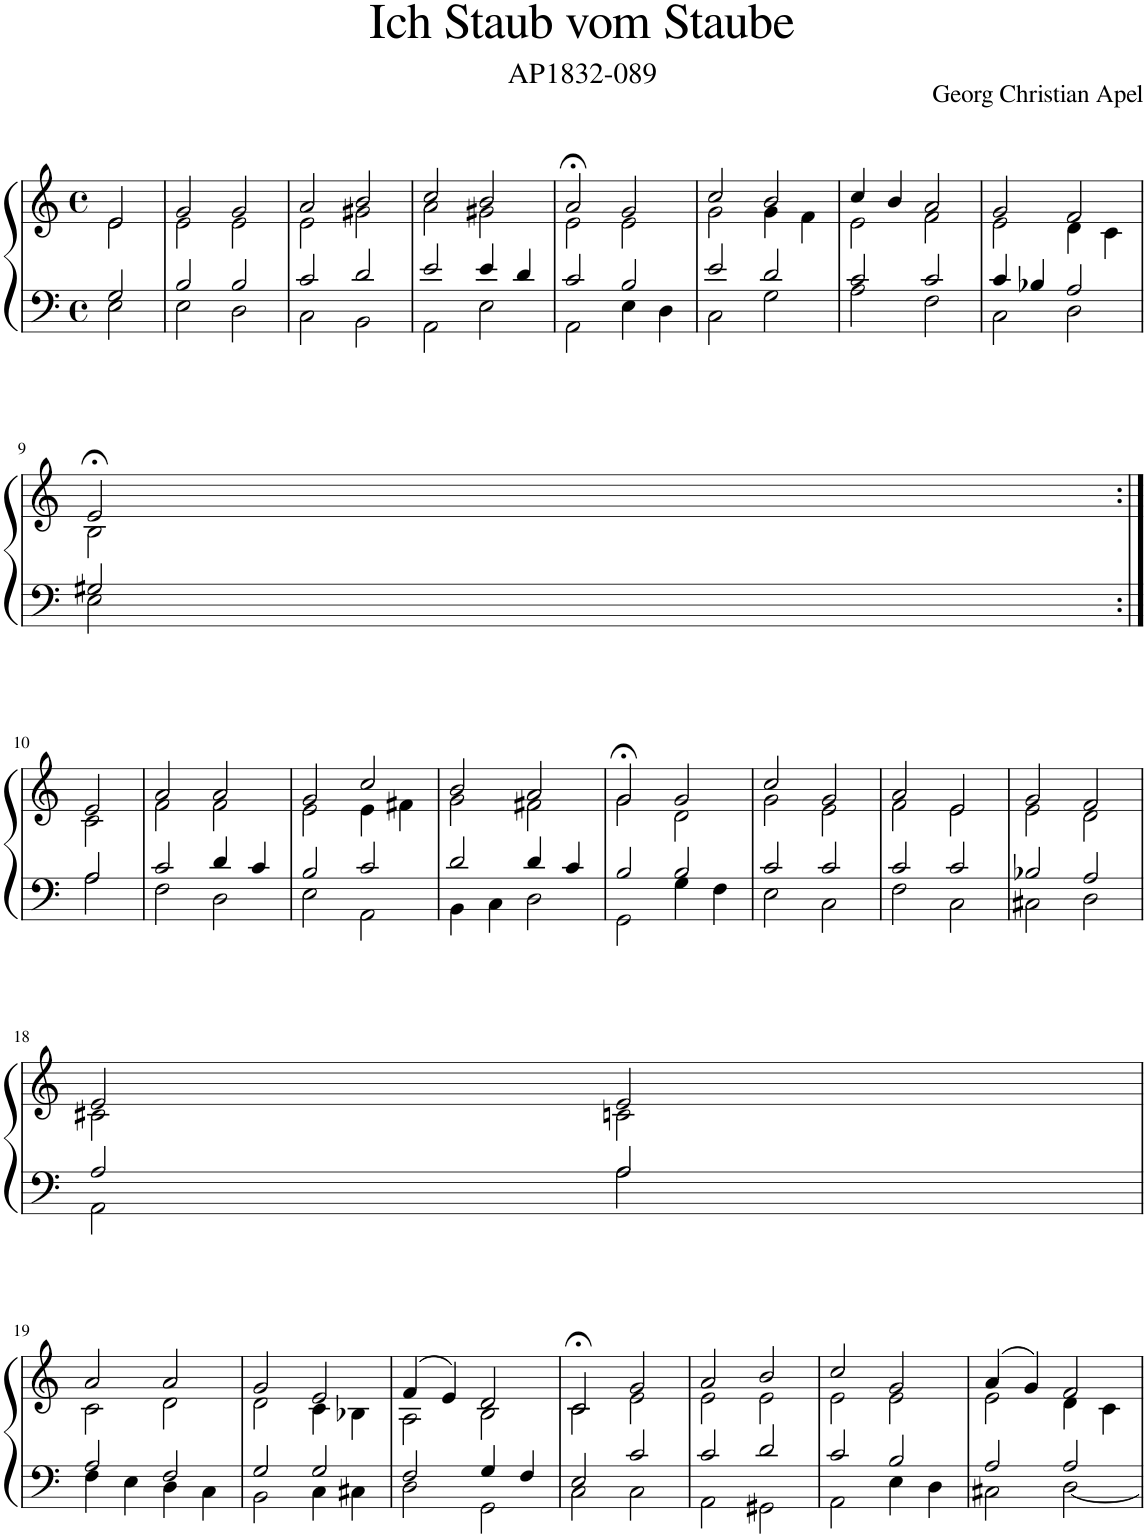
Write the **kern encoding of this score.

**kern	**kern
*part1	*part1
*staff2	*staff1
*I"Piano	*
*I'Pno.	*
*clefF4	*clefG2
*k[]	*k[]
*M4/4	*M4/4
*met(c)	*met(c)
=1	=1
*^	*^
2G/	2E\	2e/	2e\
=2	=2	=2	=2
2B/	2E\	2g/	2e\
2B/	2D\	2g/	2e\
=3	=3	=3	=3
2c/	2C\	2a/	2e\
2d/	2BB\	2b/	2g#X\
=4	=4	=4	=4
2e/	2AA\	2cc/	2a\
4e/	2E\	2b/	2g#X\
4d/	.	.	.
=5	=5	=5	=5
2c/	2AA\	2a;</	2e\
2B/	4E\	2g/	2e\
.	4D\	.	.
=6	=6	=6	=6
2e/	2C\	2cc/	2g\
2d/	2G\	2b/	4g\
.	.	.	4f\
=7	=7	=7	=7
2c/	2A\	4cc/	2e\
.	.	4b/	.
2c/	2F\	2a/	2f\
=8	=8	=8	=8
4c/	2C\	2g/	2e\
4B-X/	.	.	.
2A/	2D\	2f/	4d\
.	.	.	4c\
!!LO:LB:g=z	!!
=9	=9	=9	=9
2G#X/	2E\	2e;</	2B\
!!LO:LB:g=z	!!
=10:|!	=10:|!	=10:|!	=10:|!
2A/	2A\	2e/	2c\
=11	=11	=11	=11
2c/	2F\	2a/	2f\
4d/	2D\	2a/	2f\
4c/	.	.	.
=12	=12	=12	=12
2B/	2E\	2g/	2e\
2c/	2AA\	2cc/	4e\
.	.	.	4f#X\
=13	=13	=13	=13
2d/	4BB\	2b/	2g\
.	4C\	.	.
4d/	2D\	2a/	2f#X\
4c/	.	.	.
=14	=14	=14	=14
2B/	2GG\	2g;</	2g\
2B/	4G\	2g/	2d\
.	4F\	.	.
=15	=15	=15	=15
2c/	2E\	2cc/	2g\
2c/	2C\	2g/	2e\
=16	=16	=16	=16
2c/	2F\	2a/	2f\
2c/	2C\	2e/	2e\
=17	=17	=17	=17
2B-X/	2C#X\	2g/	2e\
2A/	2D\	2f/	2d\
!!LO:LB:g=z	!!
=18	=18	=18	=18
2A/	2AA\	2e/	2c#X\
2A/	2A\	2e/	2cn\
!!LO:LB:g=z	!!
=19	=19	=19	=19
2A/	4F\	2a/	2c\
.	4E\	.	.
2F/	4D\	2a/	2d\
.	4C\	.	.
=20	=20	=20	=20
2G/	2BB\	2g/	2d\
2G/	4C\	2e/	4c\
.	4C#X\	.	4B-X\
=21	=21	=21	=21
2F/	2D\	(4f/	2A\
.	.	4e/)	.
4G/	2GG\	2d/	2B\
4F/	.	.	.
=22	=22	=22	=22
2E/	2C\	2c;</	2c\
2c/	2C\	2g/	2e\
=23	=23	=23	=23
2c/	2AA\	2a/	2e\
2d/	2GG#X\	2b/	2e\
=24	=24	=24	=24
2c/	2AA\	2cc/	2e\
2B/	4E\	2g/	2e\
.	4D\	.	.
=25	=25	=25	=25
2A/	2C#X\	(4a/	2e\
.	.	4g/)	.
2A/	[2D\	2f/	4d\
.	.	.	4c\
*v	*v	*	*
*	*v	*v
=	=
*-	*-
